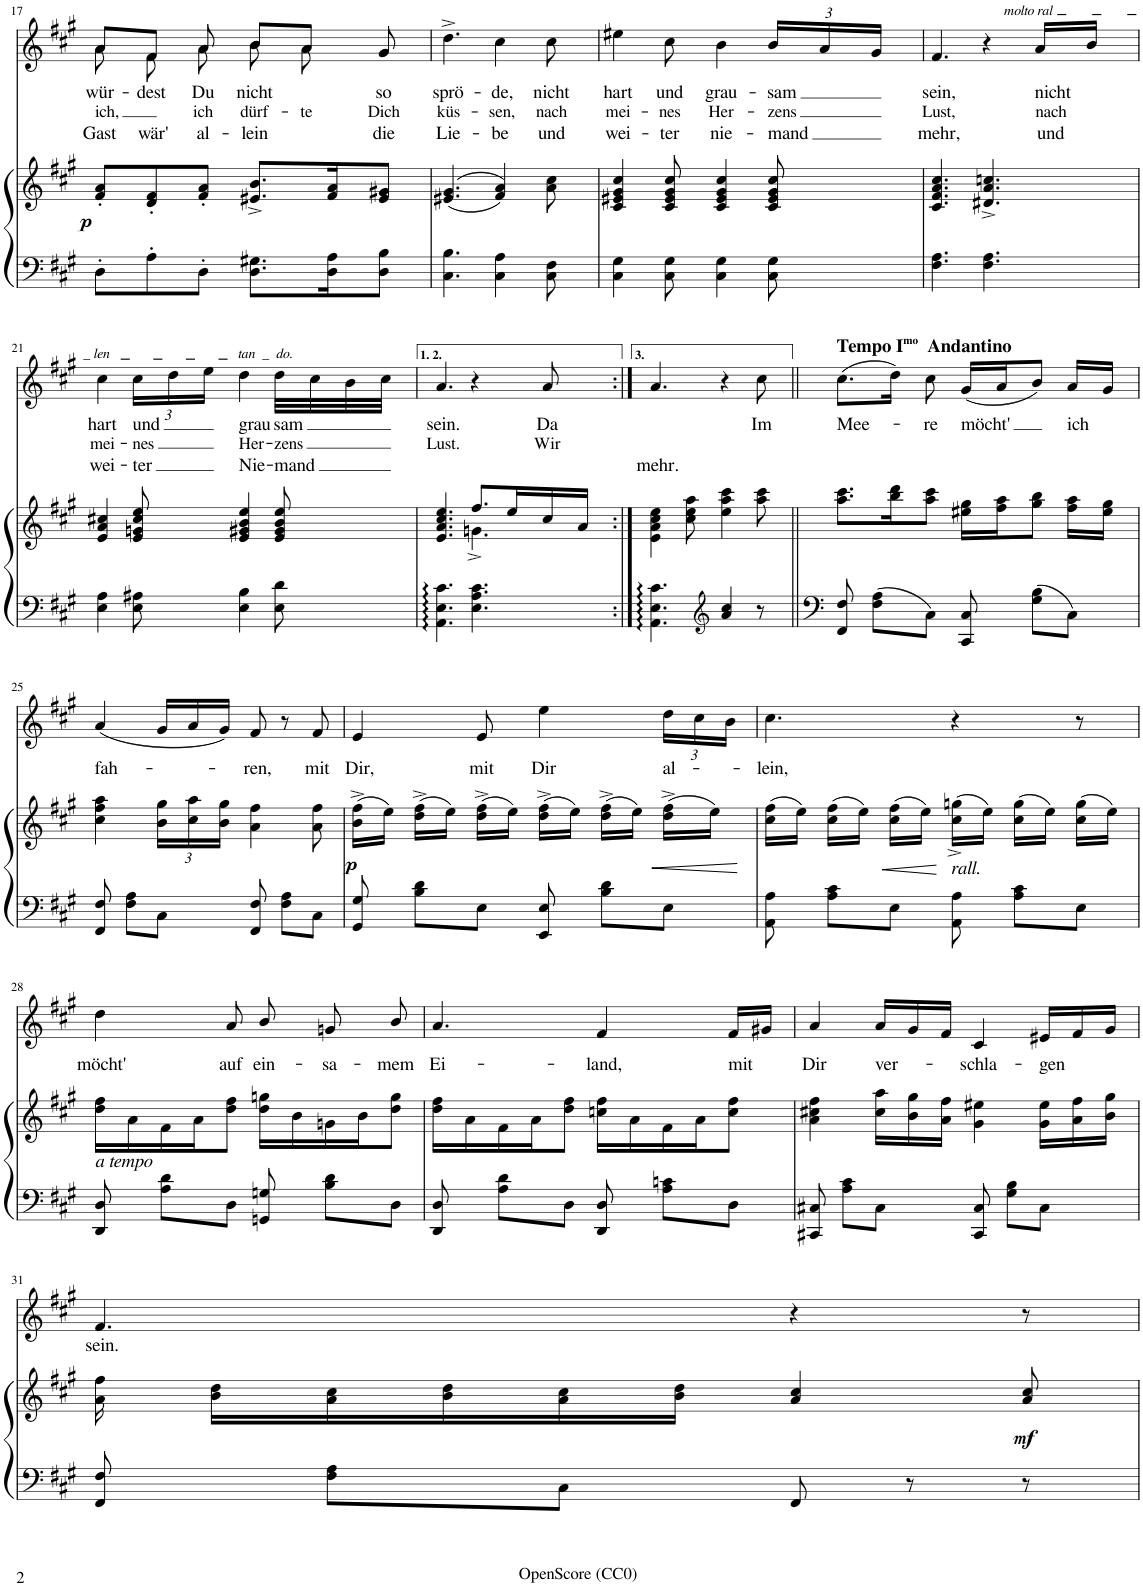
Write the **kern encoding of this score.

**kern	**kern	**dynam	**kern	**text	**text	**text
*part2	*part2	*part2	*part1	*part1	*part1	*part1
*staff3	*staff2	*staff2/3	*staff1	*staff1	*staff1	*staff1
*I"Pianoforte	*	*	*I"Gesang Voice	*	*	*
*I'Pno	*	*	*	*	*	*
!!LO:PB:g=z
*clefF4	*clefG2	*	*clefG2	*	*	*
*k[f#c#g#]	*k[f#c#g#]	*	*k[f#c#g#]	*	*	*
*M6/8	*M6/8	*	*M6/8	*	*	*
=17	=17	=17	=17	=17	=17	=17
!	!	!LO:DY:b	!	!LO:LY:b	!LO:LY:b	!LO:LY:b
*	*	*	*^	*	*	*
8D'\L	8f#/' 8a/'L	p	8a/L	8a\	wür-	ich,	Gast
!	!	!	!	!	!LO:LY:b	!	!LO:LY:b
8A'\	8d/' 8f#/'	.	8f#/J	8f#\	-dest	.	wär'
!	!	!	!	!	!LO:LY:b	!LO:LY:b	!LO:LY:b
8D'\J	8f#/' 8a/'J	.	8a/	8a\	Du	ich	al-
!	!	!	!	!	!LO:LY:b	!LO:LY:b	!LO:LY:b
8.D\ 8.G#X\L	8.e#X/^ 8.b/^L	.	8b/L	8b\	nicht	dürf-	-lein
!	!	!	!	!	!	!LO:LY:b	!
.	.	.	8a/J	8a\	.	-te	.
16D\ 16A\K	16f#/ 16a/K	.	.	.	.	.	.
!	!	!	!	!	!LO:LY:b	!LO:LY:b	!LO:LY:b
8D\ 8B\J	8e#/ 8g#X/J	.	8g#/	8g#	so	Dich	die
=18	=18	=18	=18	=18	=18	=18	=18
!	!	!	!	!	!LO:LY:b	!LO:LY:b	!LO:LY:b
*	*	*	*v	*v	*	*	*
4.C#\ 4.B\	(>(4.e#X/ 4.g#/	.	4.dd^\	sprö-	küs-	Lie-
!	!	!	!	!LO:LY:b	!LO:LY:b	!LO:LY:b
4C#\ 4A\	4f#/ 4a/))	.	4cc#\	-de,	-sen,	-be
!	!	!	!	!LO:LY:b	!LO:LY:b	!LO:LY:b
8C#\ 8F#\	8a\ 8cc#\	.	8cc#\	nicht	nach	und
=19	=19	=19	=19	=19	=19	=19
!	!	!	!	!LO:LY:b	!LO:LY:b	!LO:LY:b
4C#\ 4G#\	4c#/ 4e#X/ 4g#/ 4cc#/	.	4ee#X\	hart	mei-	wei-
!	!	!	!	!LO:LY:b	!LO:LY:b	!LO:LY:b
8C#\ 8G#\	8c#/ 8e#/ 8g#/ 8cc#/	.	8cc#\	und	-nes	-ter
!	!	!	!	!LO:LY:b	!LO:LY:b	!LO:LY:b
4C#\ 4G#\	4c#/ 4e#/ 4g#/ 4cc#/	.	4b\	grau-	Her-	nie-
*	*	*	*Xbrackettup	*	*	*
!	!	!	!	!LO:LY:b	!LO:LY:b	!LO:LY:b
8C#\ 8G#\	8c#/ 8e#/ 8g#/ 8cc#/	.	24b/LL	-sam	-zens	-mand
.	.	.	24a/	.	.	.
.	.	.	24g#/JJ	.	.	.
=20	=20	=20	=20	=20	=20	=20
!	!	!	!	!LO:LY:b	!LO:LY:b	!LO:LY:b
4.F#\ 4.A\	4.c#/ 4.f#/ 4.a/ 4.cc#/	.	4.f#/	sein,	Lust,	mehr,
4.F#\ 4.A\	4.d#X/^ 4.a/^ 4.ccn/^	.	4r	.	.	.
!	!	!	!LO:TX:a:t=molto ral	!	!	!
!	!	!	!	!LO:LY:b	!LO:LY:b	!LO:LY:b
.	.	.	16a/LL	nicht	nach	und
.	.	.	16b/JJ	.	.	.
!!LO:LB:g=z
=21	=21	=21	=21	=21	=21	=21
!	!	!	!	!LO:LY:b	!LO:LY:b	!LO:LY:b
4E\ 4A\	4e/ 4a/ 4cc#X/	.	4cc#\	hart	mei-	wei-
!	!	!	!	!LO:LY:b	!LO:LY:b	!LO:LY:b
8E\ 8A#X\	8e/ 8gn/ 8cc#/ 8ee/	.	24cc#\LL	und	-nes	-ter
.	.	.	24dd\	.	.	.
.	.	.	24ee\JJ	.	.	.
!	!	!	!LO:TX:a:t=tan  _  do.	!	!	!
!	!	!	!	!LO:LY:b	!LO:LY:b	!LO:LY:b
4E\ 4B\	4e/ 4g#X/ 4b/ 4ee/	.	4dd\	grau-	Her-	Nie-
!	!	!	!	!LO:LY:b	!LO:LY:b	!LO:LY:b
8E\ 8d\	8e/ 8g#/ 8b/ 8ee/	.	32dd\LLL	-sam	-zens	-mand
.	.	.	32cc#\	.	.	.
.	.	.	32b\	.	.	.
.	.	.	32cc#\JJJ	.	.	.
=22	=22	=22	=22	=22	=22	=22
*	*^	*	*	*	*	*
!	!	!	!	!	!LO:LY:b	!LO:LY:b	!
4.AA\:: 4.E\:: 4.c#\::	4.e/ 4.a/ 4.cc#/ 4.ee/	4.ryy	.	4.a/	sein.	Lust.	.
4.E\ 4.A\ 4.c#\	8.ff#/L	4.gn^\	.	4r	.	.	.
.	16ee/L	.	.	.	.	.	.
!	!	!	!	!	!LO:LY:b	!LO:LY:b	!
.	16cc#/	.	.	8a/	Da	Wir	.
.	16a/JJ	.	.	.	.	.	.
*	*v	*v	*	*	*	*	*
=23:|!	=23:|!	=23:|!	=23:|!	=23:|!	=23:|!	=23:|!
!	!	!	!	!	!	!LO:LY:b
4.AA\:: 4.E\:: 4.c#\::	4e\ 4a\ 4cc#\ 4ee\	.	4.a/	.	.	mehr.
.	8cc#\ 8ee\ 8aa\	.	.	.	.	.
*clefG2	*	*	*	*	*	*
4a/ 4cc#/	4ee\ 4aa\ 4ccc#\	.	4r	.	.	.
!	!	!	!	!LO:LY:b	!	!
8r	8aa\ 8ccc#\	.	8cc#\	Im	.	.
=24||	=24||	=24||	=24||	=24||	=24||	=24||
!	!	!	!LO:TX:a:B:t=Tempo I	!	!	!
!	!	!	!LO:TX:a:t=mo	!	!	!
!	!	!	!LO:TX:a:t=Andantino	!	!	!
!	!	!	!	!LO:LY:b	!	!
8FF#/ 8F#/	8.aa\ 8.ccc#\L	.	(8.cc#\L	Mee-	.	.
8F#\ 8A\L	.	.	.	.	.	.
.	16bb\ 16ddd\K	.	16dd\Jk)	.	.	.
!	!	!	!	!LO:LY:b	!	!
8C#\J	8aa\ 8ccc#\J	.	8cc#\	-re	.	.
!	!	!	!	!LO:LY:b	!	!
8CC#/ 8C#/	16ee#X\ 16gg#\LL	.	(16g#/LL	möcht'	.	.
.	16ff#\ 16aa\J	.	16a/J	.	.	.
8G#\ 8B\L	8gg#\ 8bb\J	.	8b/J)	.	.	.
!	!	!	!	!LO:LY:b	!	!
8C#\J	16ff#\ 16aa\LL	.	16a/LL	ich	.	.
.	16ee#\ 16gg#\JJ	.	16g#/JJ	.	.	.
!!LO:LB:g=z
=25	=25	=25	=25	=25	=25	=25
!	!	!	!	!LO:LY:b	!	!
8FF#/ 8F#/	4cc#\ 4ff#\ 4aa\	.	(4a/	fah-	.	.
8F#\ 8A\L	.	.	.	.	.	.
*	*Xbrackettup	*	*	*	*	*
8C#\J	24b\ 24gg#\LL	.	24g#/LL	.	.	.
.	24cc#\ 24aa\	.	24a/	.	.	.
.	24b\ 24gg#\JJ	.	24g#/JJ)	.	.	.
!	!	!	!	!LO:LY:b	!	!
8FF#/ 8F#/	4a\ 4ff#\	.	8f#/	-ren,	.	.
8F#\ 8A\L	.	.	8r	.	.	.
!	!	!	!	!LO:LY:b	!	!
8C#\J	8a\ 8ff#\	.	8f#/	mit	.	.
=26	=26	=26	=26	=26	=26	=26
!	!	!LO:DY:b	!	!LO:LY:b	!	!
8GG#/ 8G#/	(16b\^> 16ff#\^>LL	p	4e/	Dir,	.	.
.	16ee\JJ)	.	.	.	.	.
8B\ 8d\L	(16dd\^> 16ff#\^>LL	.	.	.	.	.
.	16ee\JJ)	.	.	.	.	.
!	!	!	!	!LO:LY:b	!	!
8E\J	(16dd\^> 16ff#\^>LL	.	8e/	mit	.	.
.	16ee\JJ)	.	.	.	.	.
!	!	!	!	!LO:LY:b	!	!
8EE/ 8E/	(16dd\^> 16ff#\^>LL	.	4ee\	Dir	.	.
.	16ee\JJ)	.	.	.	.	.
8B\ 8d\L	(16dd\^> 16ff#\^>LL	.	.	.	.	.
.	16ee\JJ)	.	.	.	.	.
!	!	!LO:HP:b	!	!LO:LY:b	!	!
8E\J	(16dd\^> 16ff#\^>LL	<	24dd\LL	al-	.	.
.	.	.	24cc#\	.	.	.
.	16ee\JJ)	.	.	.	.	.
.	.	.	24b\JJ	.	.	.
.	.	[	.	.	.	.
=27	=27	=27	=27	=27	=27	=27
!	!	!	!	!LO:LY:b	!	!
8AA\ 8A\	(16cc#\ 16ff#\LL	.	4.cc#\	-lein,	.	.
.	16ee\JJ)	.	.	.	.	.
8A\ 8c#\L	(16cc#\ 16ff#\LL	.	.	.	.	.
.	16ee\JJ)	.	.	.	.	.
!	!	!LO:HP:b	!	!	!	!
8E\J	(16cc#\ 16ff#\LL	<	.	.	.	.
.	16ee\JJ)	.	.	.	.	.
!	!LO:TX:b:i:t=rall.	!	!	!	!	!
8AA\ 8A\	(16cc#\^< 16ggn\^<LL	[	4r	.	.	.
.	16ee\JJ)	.	.	.	.	.
8A\ 8c#\L	(16cc#\ 16gg\LL	.	.	.	.	.
.	16ee\JJ)	.	.	.	.	.
8E\J	(16cc#\ 16gg\LL	.	8r	.	.	.
.	16ee\JJ)	.	.	.	.	.
!!LO:LB:g=z
=28	=28	=28	=28	=28	=28	=28
!	!LO:TX:b:i:t=a tempo	!	!	!	!	!
!	!	!	!	!LO:LY:b	!	!
8DD/ 8D/	16dd\ 16ff#\LL	.	4dd\	möcht'	.	.
.	16a\	.	.	.	.	.
8A\ 8d\L	16f#\	.	.	.	.	.
.	16a\J	.	.	.	.	.
!	!	!	!	!LO:LY:b	!	!
8D\J	8dd\ 8ff#\J	.	8a/	auf	.	.
!	!	!	!	!LO:LY:b	!	!
8GGn/ 8Gn/	16dd\ 16ggn\LL	.	8b/	ein-	.	.
.	16b\	.	.	.	.	.
!	!	!	!	!LO:LY:b	!	!
8B\ 8d\L	16gn\	.	8gn/	-sa-	.	.
.	16b\J	.	.	.	.	.
!	!	!	!	!LO:LY:b	!	!
8D\J	8dd\ 8gg\J	.	8b/	-mem	.	.
=29	=29	=29	=29	=29	=29	=29
!	!	!	!	!LO:LY:b	!	!
8DD/ 8D/	16dd\ 16ff#\LL	.	4.a/	Ei-	.	.
.	16a\	.	.	.	.	.
8A\ 8d\L	16f#\	.	.	.	.	.
.	16a\J	.	.	.	.	.
8D\J	8dd\ 8ff#\J	.	.	.	.	.
!	!	!	!	!LO:LY:b	!	!
8DD/ 8D/	16ccn\ 16ff#\LL	.	4f#/	-land,	.	.
.	16a\	.	.	.	.	.
8A\ 8cn\L	16f#\	.	.	.	.	.
.	16a\J	.	.	.	.	.
!	!	!	!	!LO:LY:b	!	!
8D\J	8cc\ 8ff#\J	.	16f#/LL	mit	.	.
.	.	.	16g#X/JJ	.	.	.
=30	=30	=30	=30	=30	=30	=30
!	!	!	!	!LO:LY:b	!	!
8CC#X/ 8C#X/	4a\ 4cc#X\ 4ff#\	.	4a/	Dir	.	.
8A\ 8c#\L	.	.	.	.	.	.
!	!	!	!	!LO:LY:b	!	!
8C#\J	24cc#\ 24aa\LL	.	24a/LL	ver-	.	.
.	24b\ 24gg#\	.	24g#/	.	.	.
.	24a\ 24ff#\JJ	.	24f#/JJ	.	.	.
!	!	!	!	!LO:LY:b	!	!
8CC#/ 8C#/	4g#\ 4ee#X\	.	4c#/	-schla-	.	.
8G#\ 8B\L	.	.	.	.	.	.
!	!	!	!	!LO:LY:b	!	!
8C#\J	24g#\ 24ee#\LL	.	24e#X/LL	-gen	.	.
.	24a\ 24ff#\	.	24f#/	.	.	.
.	24b\ 24gg#\JJ	.	24g#/JJ	.	.	.
!!LO:LB:g=z
=31	=31	=31	=31	=31	=31	=31
!	!	!	!	!LO:LY:b	!	!
8FF#/ 8F#/	16a\ 16ff#\	.	4.f#/	sein.	.	.
.	16b\ 16dd\LL	.	.	.	.	.
8F#\ 8A\L	16a\ 16cc#\	.	.	.	.	.
.	16b\ 16dd\	.	.	.	.	.
8C#\J	16a\ 16cc#\	.	.	.	.	.
.	16b\ 16dd\JJ	.	.	.	.	.
8FF#/	4a/ 4cc#/	.	4r	.	.	.
8r	.	.	.	.	.	.
!	!	!LO:DY:b	!	!	!	!
8r	8a/ 8cc#/	mf	8r	.	.	.
=	=	=	=	=	=	=
*-	*-	*-	*-	*-	*-	*-
